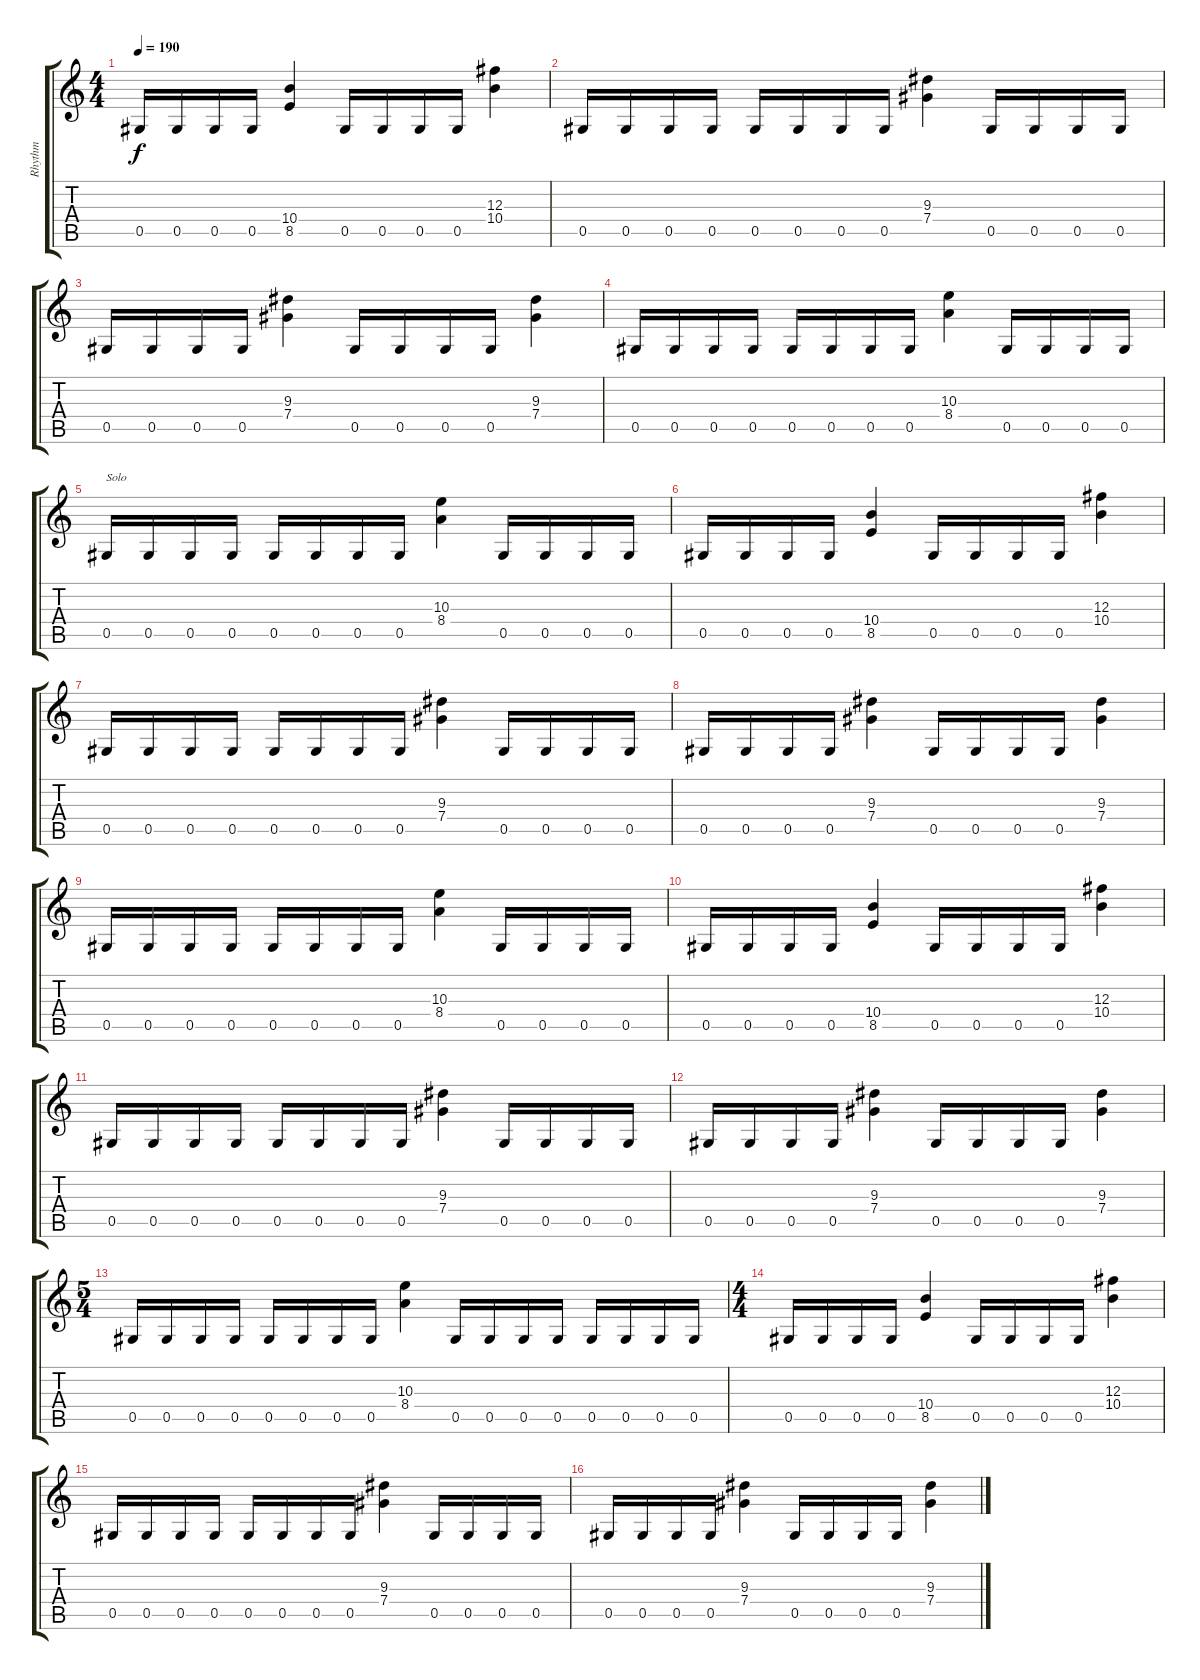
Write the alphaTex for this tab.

\track ("Rhythm" "Rhythm") {instrument distortionguitar}
\staff {score tabs}
\tuning (Eb4 Bb3 Gb3 Db3 Ab2 Eb2) {hide}
\ts (4 4)
\tempo 190
\clef g2
\ks c
0.5.16{dy f} 0.5.16 0.5.16 0.5.16 (10.4 8.5).4 0.5.16 0.5.16 0.5.16 0.5.16 (12.3 10.4).4 |
0.5.16 0.5.16 0.5.16 0.5.16 0.5.16 0.5.16 0.5.16 0.5.16 (9.3 7.4).4 0.5.16 0.5.16 0.5.16 0.5.16 |
0.5.16 0.5.16 0.5.16 0.5.16 (9.3 7.4).4 0.5.16 0.5.16 0.5.16 0.5.16 (9.3 7.4).4 |
0.5.16 0.5.16 0.5.16 0.5.16 0.5.16 0.5.16 0.5.16 0.5.16 (10.3 8.4).4 0.5.16 0.5.16 0.5.16 0.5.16 |
0.5.16{txt "Solo"} 0.5.16 0.5.16 0.5.16 0.5.16 0.5.16 0.5.16 0.5.16 (10.3 8.4).4 0.5.16 0.5.16 0.5.16 0.5.16 |
0.5.16 0.5.16 0.5.16 0.5.16 (10.4 8.5).4 0.5.16 0.5.16 0.5.16 0.5.16 (12.3 10.4).4 |
0.5.16 0.5.16 0.5.16 0.5.16 0.5.16 0.5.16 0.5.16 0.5.16 (9.3 7.4).4 0.5.16 0.5.16 0.5.16 0.5.16 |
0.5.16 0.5.16 0.5.16 0.5.16 (9.3 7.4).4 0.5.16 0.5.16 0.5.16 0.5.16 (9.3 7.4).4 |
0.5.16 0.5.16 0.5.16 0.5.16 0.5.16 0.5.16 0.5.16 0.5.16 (10.3 8.4).4 0.5.16 0.5.16 0.5.16 0.5.16 |
0.5.16 0.5.16 0.5.16 0.5.16 (10.4 8.5).4 0.5.16 0.5.16 0.5.16 0.5.16 (12.3 10.4).4 |
0.5.16 0.5.16 0.5.16 0.5.16 0.5.16 0.5.16 0.5.16 0.5.16 (9.3 7.4).4 0.5.16 0.5.16 0.5.16 0.5.16 |
0.5.16 0.5.16 0.5.16 0.5.16 (9.3 7.4).4 0.5.16 0.5.16 0.5.16 0.5.16 (9.3 7.4).4 |
\ts (5 4)
0.5.16 0.5.16 0.5.16 0.5.16 0.5.16 0.5.16 0.5.16 0.5.16 (10.3 8.4).4 0.5.16 0.5.16 0.5.16 0.5.16 0.5.16 0.5.16 0.5.16 0.5.16 |
\ts (4 4)
0.5.16 0.5.16 0.5.16 0.5.16 (10.4 8.5).4 0.5.16 0.5.16 0.5.16 0.5.16 (12.3 10.4).4 |
0.5.16 0.5.16 0.5.16 0.5.16 0.5.16 0.5.16 0.5.16 0.5.16 (9.3 7.4).4 0.5.16 0.5.16 0.5.16 0.5.16 |
0.5.16 0.5.16 0.5.16 0.5.16 (9.3 7.4).4 0.5.16 0.5.16 0.5.16 0.5.16 (9.3 7.4).4
